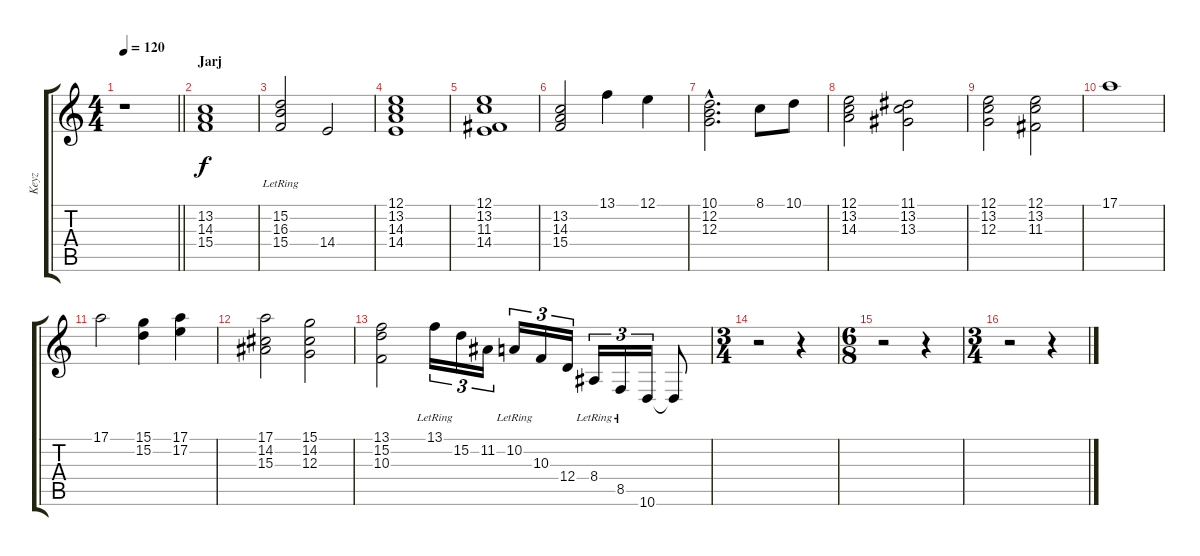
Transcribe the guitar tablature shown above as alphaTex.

\track ("Keyz" "Keyz") {instrument electricpiano1}
\staff {score tabs}
\tuning (E4 B3 G3 D3 A2 E2) {hide}
\ts (4 4)
\tempo 120
\clef g2
\barLineRight lightlight
\ks c
r.1{dy f} |
\section ("" "Jarj")
(13.2 14.3 15.4).1{instrument acousticgrandpiano} |
(15.2{lr} 16.3{lr} 15.4).2 14.4.2 |
(12.1 13.2 14.3 14.4).1 |
(12.1 13.2 11.3 14.4).1 |
(13.2 14.3 15.4).2 13.1.4 12.1.4 |
(10.1{hac} 12.2{hac} 12.3{hac}).2{d} 8.1.8 10.1.8 |
(12.1 13.2 14.3).2 (11.1 13.2 13.3).2 |
(12.1 13.2 12.3).2 (12.1 13.2 11.3).2 |
17.1.1 |
17.1.2 (15.1 15.2).4 (17.1 17.2).4 |
(17.1 14.2 15.3).2 (15.1 14.2 12.3).2 |
(13.1 15.2 10.3).2 13.1{lr}.16{tu (3 2)} 15.2.16{tu (3 2)} 11.2.16{tu (3 2)} 10.2{lr}.16{tu (3 2)} 10.3{lr}.16{tu (3 2)} 12.4.16{tu (3 2)} 8.4{lr}.16{tu (3 2)} 8.5{lr}.16{tu (3 2)} 10.6.16{tu (3 2)} 10.6{t}.8 |
\ts (3 4)
r.2 r.4 |
\ts (6 8)
r.2 r.4 |
\ts (3 4)
r.2 r.4
